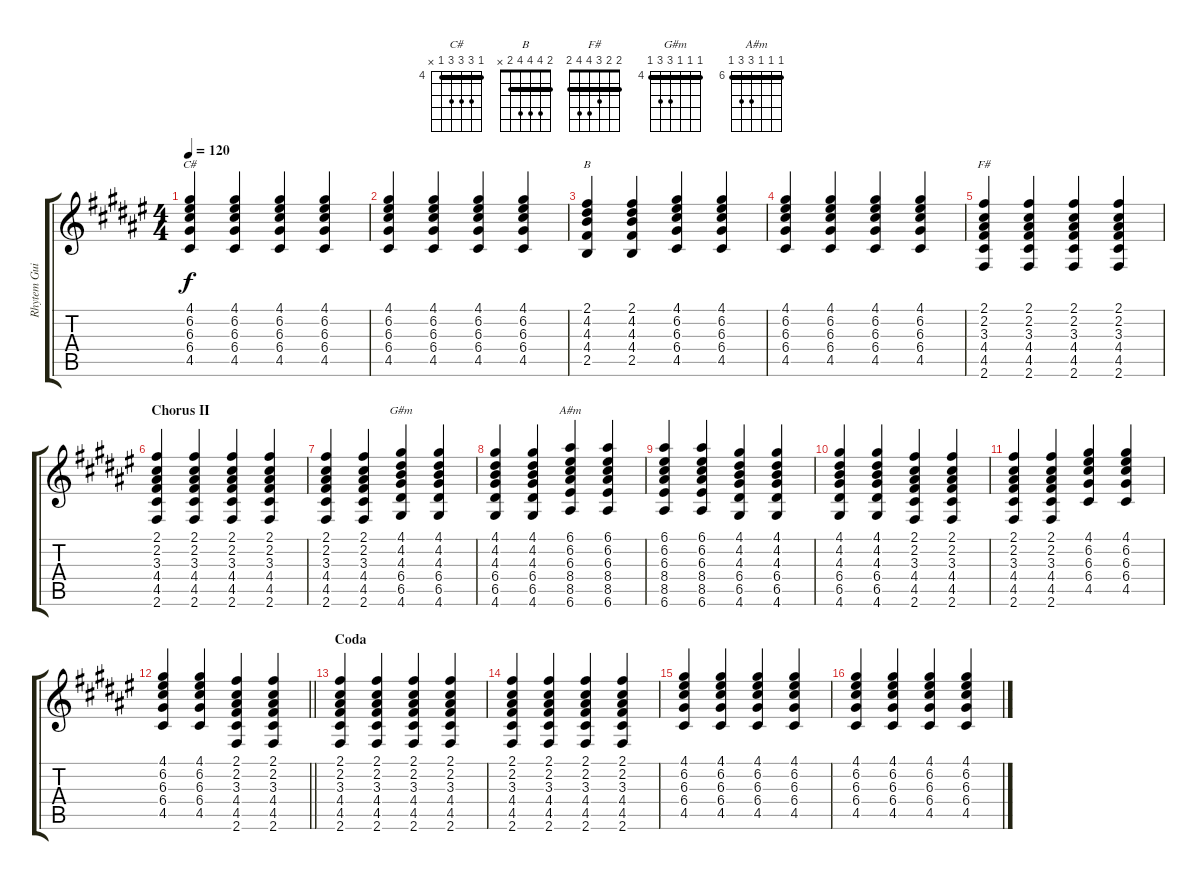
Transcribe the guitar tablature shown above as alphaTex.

\track ("Rhytem Guitar" "Rhytem Gui") {instrument acousticguitarsteel}
\staff {score tabs}
\tuning (E4 B3 G3 D3 A2 E2) {hide}
\chord ("C#" 4 6 6 6 4 x) {firstfret 4 barre 4}
\chord ("B" 2 4 4 4 2 x) {barre 2}
\chord ("F#" 2 2 3 4 4 2) {barre 2}
\chord ("G#m" 4 4 4 6 6 4) {firstfret 4 barre 4}
\chord ("A#m" 6 6 6 8 8 6) {firstfret 6 barre 6}
\ts (4 4)
\tempo 120
\clef g2
\ks f#
(4.1 6.2 6.3 6.4 4.5).4{ch "C#" dy f} (4.1 6.2 6.3 6.4 4.5).4 (4.1 6.2 6.3 6.4 4.5).4 (4.1 6.2 6.3 6.4 4.5).4 |
(4.1 6.2 6.3 6.4 4.5).4 (4.1 6.2 6.3 6.4 4.5).4 (4.1 6.2 6.3 6.4 4.5).4 (4.1 6.2 6.3 6.4 4.5).4 |
(2.1 4.2 4.3 4.4 2.5).4{ch "B"} (2.1 4.2 4.3 4.4 2.5).4 (4.1 6.2 6.3 6.4 4.5).4 (4.1 6.2 6.3 6.4 4.5).4 |
(4.1 6.2 6.3 6.4 4.5).4 (4.1 6.2 6.3 6.4 4.5).4 (4.1 6.2 6.3 6.4 4.5).4 (4.1 6.2 6.3 6.4 4.5).4 |
(2.1 2.2 3.3 4.4 4.5 2.6).4{ch "F#"} (2.1 2.2 3.3 4.4 4.5 2.6).4 (2.1 2.2 3.3 4.4 4.5 2.6).4 (2.1 2.2 3.3 4.4 4.5 2.6).4 |
\section ("" "Chorus II")
(2.1 2.2 3.3 4.4 4.5 2.6).4 (2.1 2.2 3.3 4.4 4.5 2.6).4 (2.1 2.2 3.3 4.4 4.5 2.6).4 (2.1 2.2 3.3 4.4 4.5 2.6).4 |
(2.1 2.2 3.3 4.4 4.5 2.6).4 (2.1 2.2 3.3 4.4 4.5 2.6).4 (4.1 4.2 4.3 6.4 6.5 4.6).4{ch "G#m"} (4.1 4.2 4.3 6.4 6.5 4.6).4 |
(4.1 4.2 4.3 6.4 6.5 4.6).4 (4.1 4.2 4.3 6.4 6.5 4.6).4 (6.1 6.2 6.3 8.4 8.5 6.6).4{ch "A#m"} (6.1 6.2 6.3 8.4 8.5 6.6).4 |
(6.1 6.2 6.3 8.4 8.5 6.6).4 (6.1 6.2 6.3 8.4 8.5 6.6).4 (4.1 4.2 4.3 6.4 6.5 4.6).4 (4.1 4.2 4.3 6.4 6.5 4.6).4 |
(4.1 4.2 4.3 6.4 6.5 4.6).4 (4.1 4.2 4.3 6.4 6.5 4.6).4 (2.1 2.2 3.3 4.4 4.5 2.6).4 (2.1 2.2 3.3 4.4 4.5 2.6).4 |
(2.1 2.2 3.3 4.4 4.5 2.6).4 (2.1 2.2 3.3 4.4 4.5 2.6).4 (4.1 6.2 6.3 6.4 4.5).4 (4.1 6.2 6.3 6.4 4.5).4 |
\barLineRight lightlight
(4.1 6.2 6.3 6.4 4.5).4 (4.1 6.2 6.3 6.4 4.5).4 (2.1 2.2 3.3 4.4 4.5 2.6).4 (2.1 2.2 3.3 4.4 4.5 2.6).4 |
\section ("" "Coda")
(2.1 2.2 3.3 4.4 4.5 2.6).4 (2.1 2.2 3.3 4.4 4.5 2.6).4 (2.1 2.2 3.3 4.4 4.5 2.6).4 (2.1 2.2 3.3 4.4 4.5 2.6).4 |
(2.1 2.2 3.3 4.4 4.5 2.6).4 (2.1 2.2 3.3 4.4 4.5 2.6).4 (2.1 2.2 3.3 4.4 4.5 2.6).4 (2.1 2.2 3.3 4.4 4.5 2.6).4 |
(4.1 6.2 6.3 6.4 4.5).4 (4.1 6.2 6.3 6.4 4.5).4 (4.1 6.2 6.3 6.4 4.5).4 (4.1 6.2 6.3 6.4 4.5).4 |
(4.1 6.2 6.3 6.4 4.5).4 (4.1 6.2 6.3 6.4 4.5).4 (4.1 6.2 6.3 6.4 4.5).4 (4.1 6.2 6.3 6.4 4.5).4
